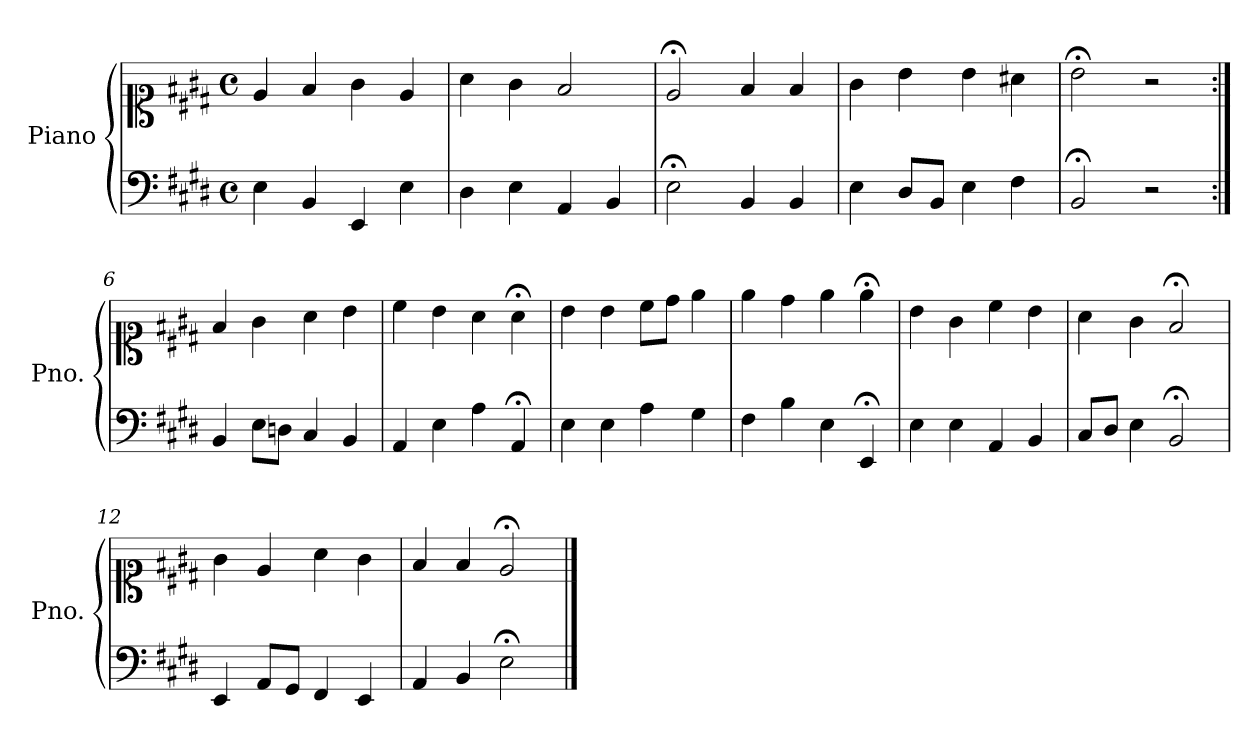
**kern	**kern
*part1	*part1
*staff2	*staff1
*I"Piano	*
*I'Pno.	*
*clefF4	*clefC1
*k[f#c#g#d#]	*k[f#c#g#d#]
*M4/4	*M4/4
*met(c)	*met(c)
=1	=1
4E\	4e/
4BB/	4f#/
4EE/	4g#\
4E\	4e/
=2	=2
4D#\	4a\
4E\	4g#\
4AA/	2f#/
4BB/	.
=3	=3
2E;<\	2e;</
4BB/	4f#/
4BB/	4f#/
=4	=4
4E\	4g#\
8D#/L	4b\
8BB/J	.
4E\	4b\
4F#\	4a#X\
=5	=5
2BB;</	2b;<\
2r	2r
=6:|!	=6:|!
4BB/	4f#/
8E\L	4g#\
8Dn\J	.
4C#/	4a\
4BB/	4b\
=7	=7
4AA/	4cc#\
4E\	4b\
4A\	4a\
4AA;</	4a;<\
!!LO:LB:g=z
=8	=8
4E\	4b\
4E\	4b\
4A\	8cc#\L
.	8dd#\J
4G#\	4ee\
=9	=9
4F#\	4ee\
4B\	4dd#\
4E\	4ee\
4EE;</	4ee;<\
=10	=10
4E\	4b\
4E\	4g#\
4AA/	4cc#\
4BB/	4b\
=11	=11
8C#/L	4a\
8D#/J	.
4E\	4g#\
2BB;</	2f#;</
=12	=12
4EE/	4g#\
8AA/L	4e/
8GG#/J	.
4FF#/	4a\
4EE/	4g#\
=13	=13
4AA/	4f#/
4BB/	4f#/
2E;<\	2e;</
==	==
*-	*-
